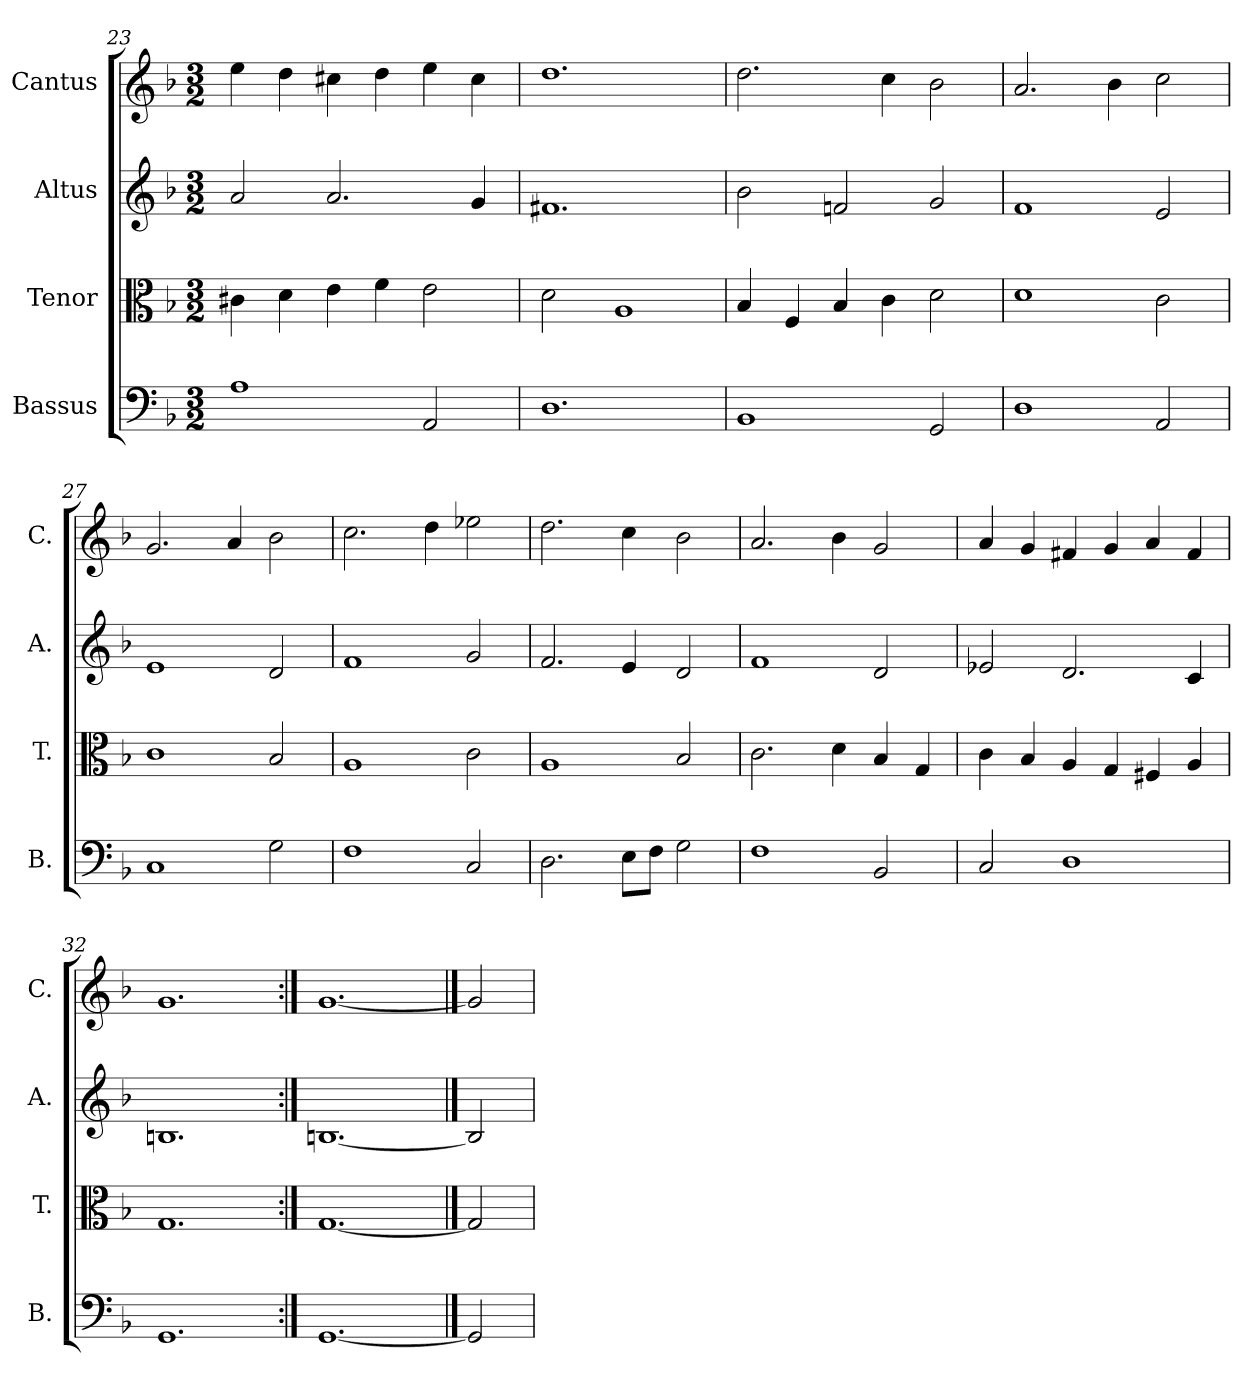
**kern	**kern	**kern	**kern
*part4	*part3	*part2	*part1
*staff4	*staff3	*staff2	*staff1
*I"Bassus	*I"Tenor	*I"Altus	*I"Cantus
*I'B.	*I'T.	*I'A.	*I'C.
*clefF4	*clefC3	*clefG2	*clefG2
*k[b-]	*k[b-]	*k[b-]	*k[b-]
*F:	*F:	*F:	*F:
*M3/2	*M3/2	*M3/2	*M3/2
=23	=23	=23	=23
1A	4c#X\	2a/	4ee\
.	4d\	.	4dd\
.	4e\	2.a/	4cc#X\
.	4f\	.	4dd\
2AA/	2e\	.	4ee\
.	.	4g/	4cc#\
=24	=24	=24	=24
1.D	2d\	1.f#X	1.dd
.	1A	.	.
=25	=25	=25	=25
1BB-	4B-/	2b-\	2.dd\
.	4F/	.	.
.	4B-/	2fn/	.
.	4c\	.	4cc\
2GG/	2d\	2g/	2b-\
=26	=26	=26	=26
1D	1d	1f	2.a/
.	.	.	4b-\
2AA/	2c\	2e/	2cc\
!!LO:LB:g=z
=27	=27	=27	=27
1C	1c	1e	2.g/
.	.	.	4a/
2G\	2B-/	2d/	2b-\
=28	=28	=28	=28
1F	1A	1f	2.cc\
.	.	.	4dd\
2C/	2c\	2g/	2ee-X\
=29	=29	=29	=29
2.D\	1A	2.f/	2.dd\
8E\L	.	4e/	4cc\
8F\J	.	.	.
2G\	2B-/	2d/	2b-\
=30	=30	=30	=30
1F	2.c\	1f	2.a/
.	4d\	.	4b-\
2BB-/	4B-/	2d/	2g/
.	4G/	.	.
=31	=31	=31	=31
2C/	4c\	2e-X/	4a/
.	4B-/	.	4g/
1D	4A/	2.d/	4f#X/
.	4G/	.	4g/
.	4F#X/	.	4a/
.	4A/	4c/	4f#/
=32	=32	=32	=32
1.GG	1.G	1.Bn	1.g
=33:|!	=33:|!	=33:|!	=33:|!
[1.GG	[1.G	[1.Bn	[1.g
==34	==34	==34	==34
2GG]	2G]	2B]	2g]
=	=	=	=
*-	*-	*-	*-
